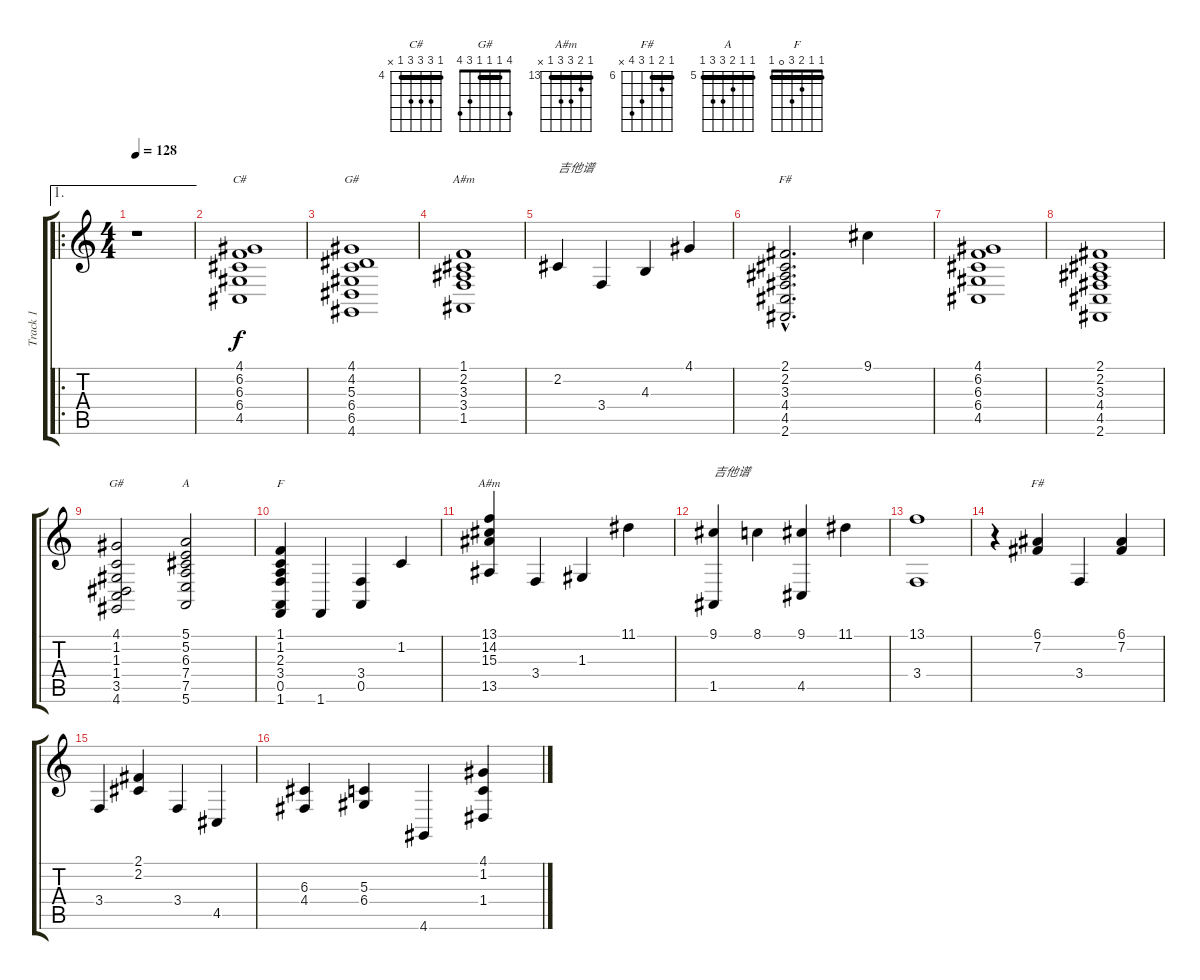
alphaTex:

\track ("Track 1" "Track 1") {instrument acousticgrandpiano}
\staff {score tabs}
\tuning (E4 B3 G3 D3 A2 E2) {hide}
\chord ("C#" 4 6 6 6 4 x) {firstfret 4 barre 4}
\chord ("G#" 4 4 5 6 6 4) {firstfret 4 barre 4}
\chord ("A#m" 1 2 3 3 1 x) {barre 1}
\chord ("F#" 2 2 3 4 4 2) {barre 2}
\chord ("G#" 4 1 1 1 3 4) {barre 1}
\chord ("A" 5 5 6 7 7 5) {firstfret 5 barre 5}
\chord ("F" 1 1 2 3 0 1) {barre 1}
\chord ("A#m" 13 14 15 15 13 x) {firstfret 13 barre 13}
\chord ("F#" 6 7 6 8 9 x) {firstfret 6 barre 6}
\ae 1
\ro
\ts (4 4)
\tempo 128
\clef g2
\ks c
r.1{dy f instrument acousticgrandpiano} |
(4.1 6.2 6.3 6.4 4.5).1{ch "C#"} |
(4.1 4.2 5.3 6.4 6.5 4.6).1{ch "G#"} |
(1.1 2.2 3.3 3.4 1.5).1{ch "A#m"} |
2.2.4{txt "吉他谱"} 3.4.4 4.3.4 4.1.4 |
(2.1{hac} 2.2{hac} 3.3{hac} 4.4{hac} 4.5{hac} 2.6{hac}).2{d ch "F#"} 9.1.4{volume 8} |
(4.1 6.2 6.3 6.4 4.5).1 |
(2.1 2.2 3.3 4.4 4.5 2.6).1 |
(4.1 1.2 1.3 1.4 3.5 4.6).2{ch "G#"} (5.1 5.2 6.3 7.4 7.5 5.6).2{ch "A" volume 8} |
(1.1 1.2 2.3 3.4 0.5 1.6).4{ch "F"} 1.6.4{volume 12} (3.4 0.5).4{volume 12} 1.2.4 |
(13.1 14.2 15.3 13.5).4{ch "A#m" volume 14} 3.4.4{volume 11} 1.3.4{volume 11} 11.1.4{volume 9} |
(9.1 1.5).4{txt "吉他谱" volume 11} 8.1.4 (9.1 4.5).4{volume 11} 11.1.4 |
(13.1 3.4).1{volume 6} |
r.4 (6.1 7.2).4{ch "F#" volume 8} 3.4.4{volume 9} (6.1 7.2).4{volume 8} |
3.4.4{volume 11} (2.1 2.2).4 3.4.4 4.5.4 |
(6.3 4.4).4 (5.3 6.4).4{volume 11} 4.6.4 (4.1 1.2 1.4).4{volume 12}
